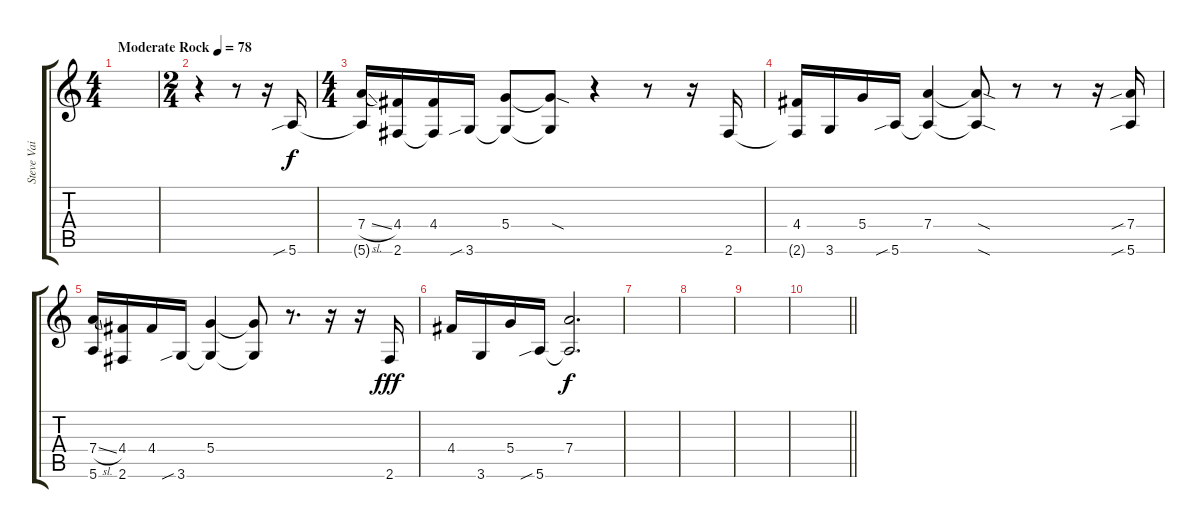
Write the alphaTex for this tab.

\track ("Steve Vai - Rhythm" "Steve Vai ") {instrument distortionguitar}
\staff {score tabs}
\tuning (E4 B3 G3 D3 A2 E2) {hide}
\ts (4 4)
\tempo (78 "Moderate Rock")
\clef g2
\ks c
|
\ts (2 4)
r.4 r.8 r.16 5.6{sib}.16 |
\ts (4 4)
(7.4{sl} 5.6{t}).16 (4.4 2.6).16 (4.4 2.6{t}).16 3.6{sib}.16 (5.4 3.6{t}).8 (5.4{sod t} 3.6{t}).8 r.4 r.8 r.16 2.6.16 |
(4.4 2.6{t}).16 3.6.16 5.4.16 5.6{sib}.16 (7.4 5.6{t}).4 (7.4{sod t} 5.6{sod t}).8 r.8 r.8 r.16 (7.4{sib} 5.6{sib}).16 |
(7.4{sl} 5.6).16 (4.4 2.6).16 4.4.16 3.6{sib}.16 (5.4 3.6{t}).4 (5.4{t} 3.6{t}).8 r.8{d} r.16 r.16 2.6.16{dy fff} |
4.4.16 3.6.16 5.4.16 5.6{sib}.16 (7.4 5.6{t}).2{d dy f} |
|
|
|
\barLineRight lightlight
